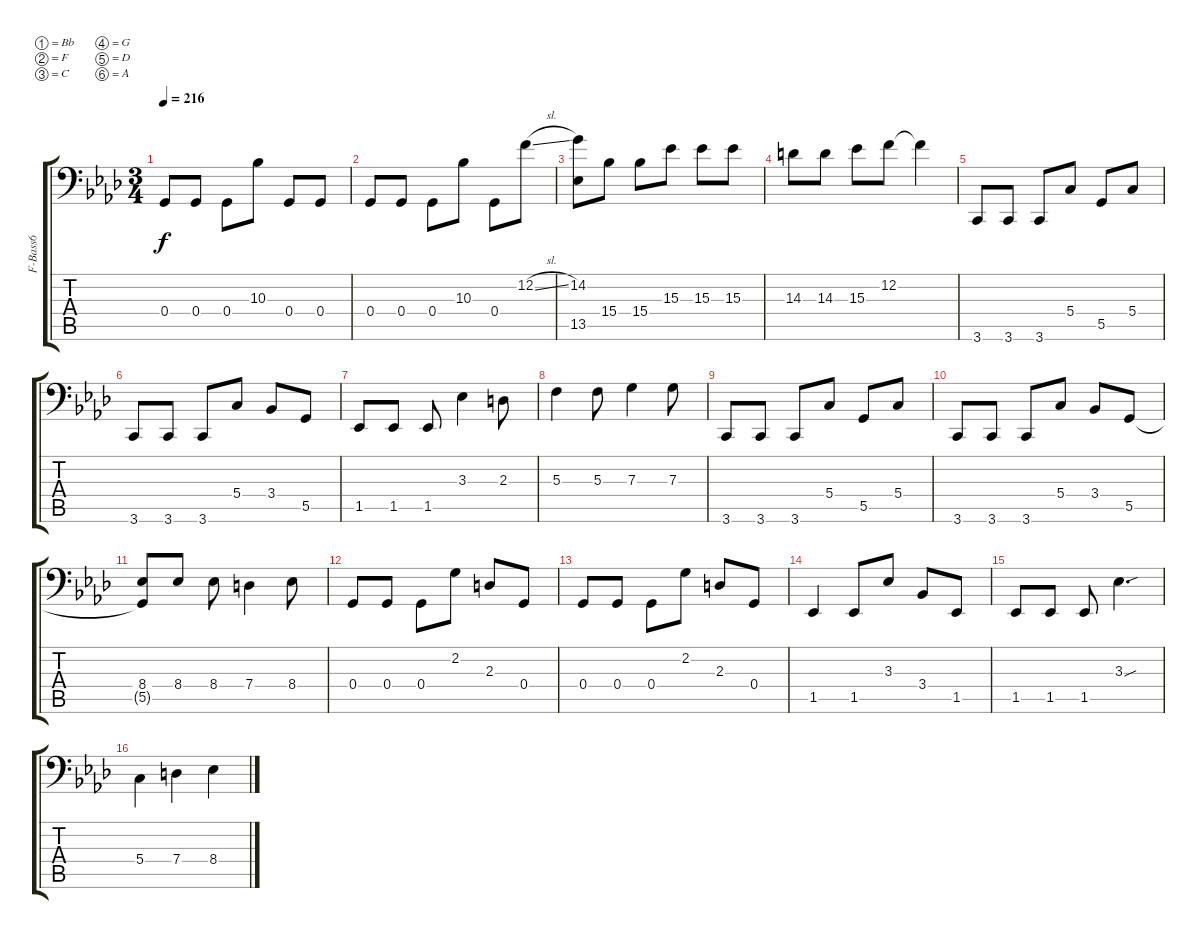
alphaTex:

\bracketExtendMode groupsimilarinstruments
\otherSystemsTrackNameOrientation horizontal
\track ("Dominic Lapointe" "F-Bass6") {instrument fretlessbass}
\staff {score tabs}
\tuning (Bb2 F2 C2 G1 D1 A0)
\ts (3 4)
\section ("" "")
\tempo 216
\clef f4
\ks ab
0.4{acc forcenatural}.8{dy f beam Up} 0.4{acc forcenatural}.8{beam Up} 0.4{acc forcenatural}.8{beam Down} 10.3{acc forcenatural}.8{beam Down} 0.4{acc forcenatural}.8{beam Up} 0.4{acc forcenatural}.8{beam Up} |
0.4{acc forcenatural}.8{beam Up} 0.4{acc forcenatural}.8{beam Up} 0.4{acc forcenatural}.8{beam Down} 10.3{acc forcenatural}.8{beam Down} 0.4{acc forcenatural}.8{beam Down} 12.2{sl acc forcenatural}.8{beam Down} |
(13.5{acc forcenatural} 14.2{acc forcenatural}).8{beam Down} 15.4{acc forcenatural}.8{beam Down} 15.4{acc forcenatural}.8{beam Down} 15.3{acc forcenatural}.8{beam Down} 15.3{acc forcenatural}.8{beam Down} 15.3{acc forcenatural}.8{beam Down} |
14.3{acc forcenatural}.8{beam Down} 14.3{acc forcenatural}.8{beam Down} 15.3{acc forcenatural}.8{beam Down} 12.2{acc forcenatural}.8{beam Down} 12.2{t acc forcenatural}.4{beam Down} |
3.6{acc forcenatural}.8{beam Up} 3.6{acc forcenatural}.8{beam Up} 3.6{acc forcenatural}.8{beam Up} 5.4{acc forcenatural}.8{beam Up} 5.5{acc forcenatural}.8{beam Up} 5.4{acc forcenatural}.8{beam Up} |
3.6{acc forcenatural}.8{beam Up} 3.6{acc forcenatural}.8{beam Up} 3.6{acc forcenatural}.8{beam Up} 5.4{acc forcenatural}.8{beam Up} 3.4{acc forcenatural}.8{beam Up} 5.5{acc forcenatural}.8{beam Up} |
1.5{acc forcenatural}.8{beam Up} 1.5{acc forcenatural}.8{beam Up} 1.5{acc forcenatural}.8{beam Up} 3.3{acc forcenatural}.4{beam Down} 2.3{acc forcenatural}.8{beam Down} |
5.3{acc forcenatural}.4{beam Down} 5.3{acc forcenatural}.8{beam Down} 7.3{acc forcenatural}.4{beam Down} 7.3{acc forcenatural}.8{beam Down} |
3.6{acc forcenatural}.8{beam Up} 3.6{acc forcenatural}.8{beam Up} 3.6{acc forcenatural}.8{beam Up} 5.4{acc forcenatural}.8{beam Up} 5.5{acc forcenatural}.8{beam Up} 5.4{acc forcenatural}.8{beam Up} |
3.6{acc forcenatural}.8{beam Up} 3.6{acc forcenatural}.8{beam Up} 3.6{acc forcenatural}.8{beam Up} 5.4{acc forcenatural}.8{beam Up} 3.4{acc forcenatural}.8{beam Up} 5.5{acc forcenatural}.8{beam Up} |
(5.5{t acc forcenatural} 8.4{acc forcenatural}).8{beam Up} 8.4{acc forcenatural}.8{beam Up} 8.4{acc forcenatural}.8{beam Down} 7.4{acc forcenatural}.4{beam Down} 8.4{acc forcenatural}.8{beam Down} |
0.4{acc forcenatural}.8{beam Up} 0.4{acc forcenatural}.8{beam Up} 0.4{acc forcenatural}.8{beam Down} 2.2{acc forcenatural}.8{beam Down} 2.3{acc forcenatural}.8{beam Up} 0.4{acc forcenatural}.8{beam Up} |
0.4{acc forcenatural}.8{beam Up} 0.4{acc forcenatural}.8{beam Up} 0.4{acc forcenatural}.8{beam Down} 2.2{acc forcenatural}.8{beam Down} 2.3{acc forcenatural}.8{beam Up} 0.4{acc forcenatural}.8{beam Up} |
1.5{acc forcenatural}.4{beam Up} 1.5{acc forcenatural}.8{beam Up} 3.3{acc forcenatural}.8{beam Up} 3.4{acc forcenatural}.8{beam Up} 1.5{acc forcenatural}.8{beam Up} |
1.5{acc forcenatural}.8{beam Up} 1.5{acc forcenatural}.8{beam Up} 1.5{acc forcenatural}.8{beam Up} 3.3{sou acc forcenatural}.4{d beam Down} |
5.4{acc forcenatural}.4{beam Down} 7.4{acc forcenatural}.4{beam Down} 8.4{acc forcenatural}.4{beam Down}
